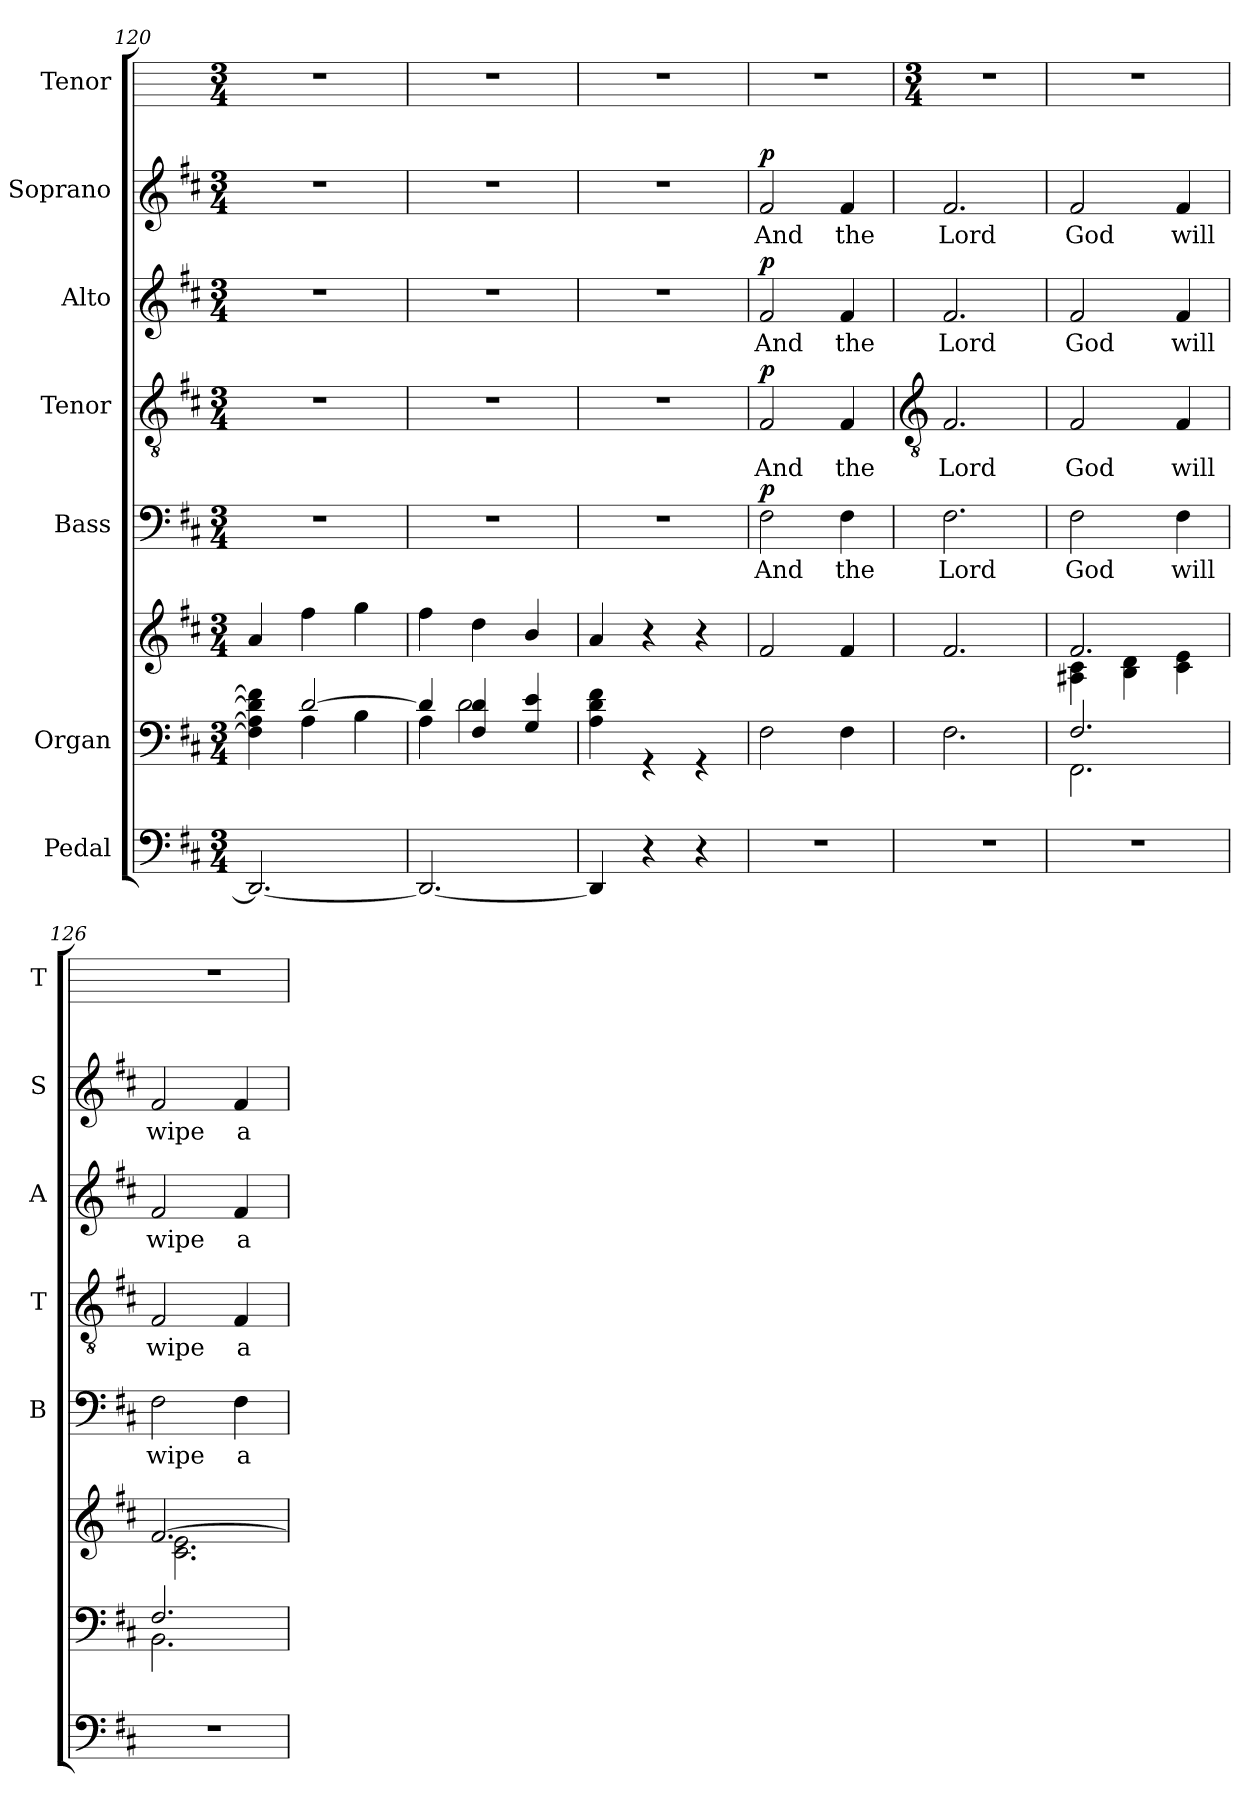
**kern	**kern	**kern	**kern	**text	**dynam	**kern	**text	**dynam	**kern	**text	**dynam	**kern	**text	**dynam	**kern
*part7	*part6	*part6	*part5	*part5	*part5	*part4	*part4	*part4	*part3	*part3	*part3	*part2	*part2	*part2	*part1
*staff8	*staff7	*staff6	*staff5	*staff5	*staff5	*staff4	*staff4	*staff4	*staff3	*staff3	*staff3	*staff2	*staff2	*staff2	*staff1
*I"Pedal	*I"Organ	*	*I"Bass	*	*	*I"Tenor	*	*	*I"Alto	*	*	*I"Soprano	*	*	*I"Tenor
*	*	*	*I'B	*	*	*I'T	*	*	*I'A	*	*	*I'S	*	*	*I'T
*clefF4	*clefF4	*clefG2	*clefF4	*	*	*clefGv2	*	*	*clefG2	*	*	*clefG2	*	*	*
*k[f#c#]	*k[f#c#]	*k[f#c#]	*k[f#c#]	*	*	*k[f#c#]	*	*	*k[f#c#]	*	*	*k[f#c#]	*	*	*
*D:	*D:	*D:	*D:	*	*	*D:	*	*	*D:	*	*	*D:	*	*	*
*M3/4	*M3/4	*M3/4	*M3/4	*	*	*M3/4	*	*	*M3/4	*	*	*M3/4	*	*	*M3/4
=120	=120	=120	=120	=120	=120	=120	=120	=120	=120	=120	=120	=120	=120	=120	=120
*	*^	*	*	*	*	*	*	*	*	*	*	*	*	*	*
!	!	!	!	!LO:N:vis=1	!	!	!LO:N:vis=1	!	!	!LO:N:vis=1	!	!	!LO:N:vis=1	!	!	!
2.DD_	4ryy	4F#\] 4A\] 4d\] 4f#\]	4a	2.r	.	.	2.r	.	.	2.r	.	.	2.r	.	.	2.r
.	[2d/	4A\	4ff#	.	.	.	.	.	.	.	.	.	.	.	.	.
.	.	4B\	4gg	.	.	.	.	.	.	.	.	.	.	.	.	.
=121	=121	=121	=121	=121	=121	=121	=121	=121	=121	=121	=121	=121	=121	=121	=121	=121
!	!	!	!	!LO:N:vis=1	!	!	!LO:N:vis=1	!	!	!LO:N:vis=1	!	!	!LO:N:vis=1	!	!	!
2.DD_	4d/]	4A\	4ff#	2.r	.	.	2.r	.	.	2.r	.	.	2.r	.	.	2.r
.	4F#/ 4d/	2d\	4dd	.	.	.	.	.	.	.	.	.	.	.	.	.
.	4G/ 4e/	.	4b/	.	.	.	.	.	.	.	.	.	.	.	.	.
=122	=122	=122	=122	=122	=122	=122	=122	=122	=122	=122	=122	=122	=122	=122	=122	=122
!	!LO:N:vis=1	!	!	!LO:N:vis=1	!	!	!LO:N:vis=1	!	!	!LO:N:vis=1	!	!	!LO:N:vis=1	!	!	!
4DD]	2.ryy	4A\ 4d\ 4f#\	4a	2.r	.	.	2.r	.	.	2.r	.	.	2.r	.	.	2.r
4r	.	4r	4r	.	.	.	.	.	.	.	.	.	.	.	.	.
4r	.	4r	4r	.	.	.	.	.	.	.	.	.	.	.	.	.
=123	=123	=123	=123	=123	=123	=123	=123	=123	=123	=123	=123	=123	=123	=123	=123	=123
!LO:N:vis=1	!LO:N:vis=1	!	!	!	!LO:LY:b	!LO:DY:b	!	!LO:LY:b	!LO:DY:b	!	!LO:LY:b	!LO:DY:b	!	!LO:LY:b	!LO:DY:b	!
2.r	2.ryy	2F#\	2f#	2F#	And	p	2F#	And	p	2f#	And	p	2f#	And	p	2.r
!	!	!	!	!	!LO:LY:b	!	!	!LO:LY:b	!	!	!LO:LY:b	!	!	!LO:LY:b	!	!
.	.	4F#\	4f#	4F#	the	.	4F#	the	.	4f#	the	.	4f#	the	.	.
!!LO:LB:g=z
=124	=124	=124	=124	=124	=124	=124	=124	=124	=124	=124	=124	=124	=124	=124	=124	=124
*	*	*	*	*	*	*	*clefGv2	*	*	*	*	*	*	*	*	*
*	*	*	*	*	*	*	*	*	*	*	*	*	*	*	*	*M3/4
*	*	*	*^	*	*	*	*	*	*	*	*	*	*	*	*	*
!LO:N:vis=1	!LO:N:vis=1	!	!	!LO:N:vis=1	!	!LO:LY:b	!	!	!LO:LY:b	!	!	!LO:LY:b	!	!	!LO:LY:b	!	!
2.r	2.ryy	2.F#\	2.f#/	2.ryy	2.F#	Lord	.	2.F#	Lord	.	2.f#	Lord	.	2.f#	Lord	.	2.r
=125	=125	=125	=125	=125	=125	=125	=125	=125	=125	=125	=125	=125	=125	=125	=125	=125	=125
!LO:N:vis=1	!	!	!	!	!	!LO:LY:b	!	!	!LO:LY:b	!	!	!LO:LY:b	!	!	!LO:LY:b	!	!
2.r	2.F#/	2.FF#\	2.f#/	4A#X\ 4c#\	2F#	God	.	2F#	God	.	2f#	God	.	2f#	God	.	2.r
.	.	.	.	4B\ 4d\	.	.	.	.	.	.	.	.	.	.	.	.	.
!	!	!	!	!	!	!LO:LY:b	!	!	!LO:LY:b	!	!	!LO:LY:b	!	!	!LO:LY:b	!	!
.	.	.	.	4c#\ 4e\	4F#	will	.	4F#	will	.	4f#	will	.	4f#	will	.	.
=126	=126	=126	=126	=126	=126	=126	=126	=126	=126	=126	=126	=126	=126	=126	=126	=126	=126
!LO:N:vis=1	!	!	!	!	!	!LO:LY:b	!	!	!LO:LY:b	!	!	!LO:LY:b	!	!	!LO:LY:b	!	!
2.r	2.F#/	2.BB\	[2.f#/	2.c#\ 2.e\	2F#	wipe	.	2F#	wipe	.	2f#	wipe	.	2f#	wipe	.	2.r
!	!	!	!	!	!	!LO:LY:b	!	!	!LO:LY:b	!	!	!LO:LY:b	!	!	!LO:LY:b	!	!
.	.	.	.	.	4F#	a-	.	4F#	a-	.	4f#	a-	.	4f#	a-	.	.
*	*v	*v	*	*	*	*	*	*	*	*	*	*	*	*	*	*	*
*	*	*v	*v	*	*	*	*	*	*	*	*	*	*	*	*	*
=	=	=	=	=	=	=	=	=	=	=	=	=	=	=	=
*-	*-	*-	*-	*-	*-	*-	*-	*-	*-	*-	*-	*-	*-	*-	*-
